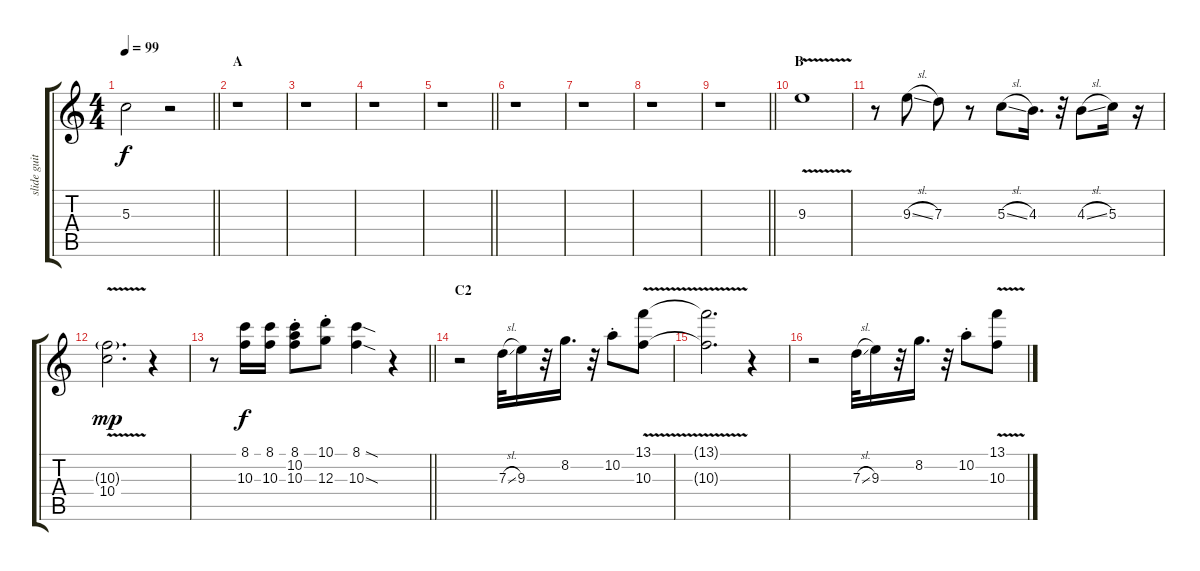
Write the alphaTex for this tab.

\track ("slide guitar 1" "slide guit") {instrument distortionguitar}
\staff {score tabs}
\tuning (E4 B3 G3 D3 A2 E2) {hide}
\ts (4 4)
\tempo 99
\clef g2
\barLineRight lightlight
\ks c
5.3{t}.2{dy f} r.2 |
\section ("" "A")
r.1 |
r.1 |
r.1 |
\barLineRight lightlight
r.1 |
r.1 |
r.1 |
r.1 |
\barLineRight lightlight
r.1 |
\section ("" "B")
9.3{v}.1 |
r.8 9.3{sl}.8 7.3.8 r.8 5.3{sl}.8 4.3.16{d} r.32 4.3{sl}.8 5.3.16 r.16 |
(10.3{g} 10.4{v}).2{d dy mp} r.4 |
\barLineRight lightlight
r.8 (8.1 10.3).16{dy f} (8.1 10.3).16 (8.1{st} 10.2{st} 10.3{st}).8 (10.1{st} 12.3{st}).8 (8.1{sod} 10.3{sod}).4 r.4 |
\section ("" "C2")
r.2 7.3{sl}.32 9.3.16 r.32 8.2.16{d} r.32 10.2{st}.8 (13.1{v} 10.3).8 |
(13.1{t} 10.3{t}).2{d} r.4 |
r.2 7.3{sl}.32 9.3.16 r.32 8.2.16{d} r.32 10.2{st}.8 (13.1{v} 10.3).8
